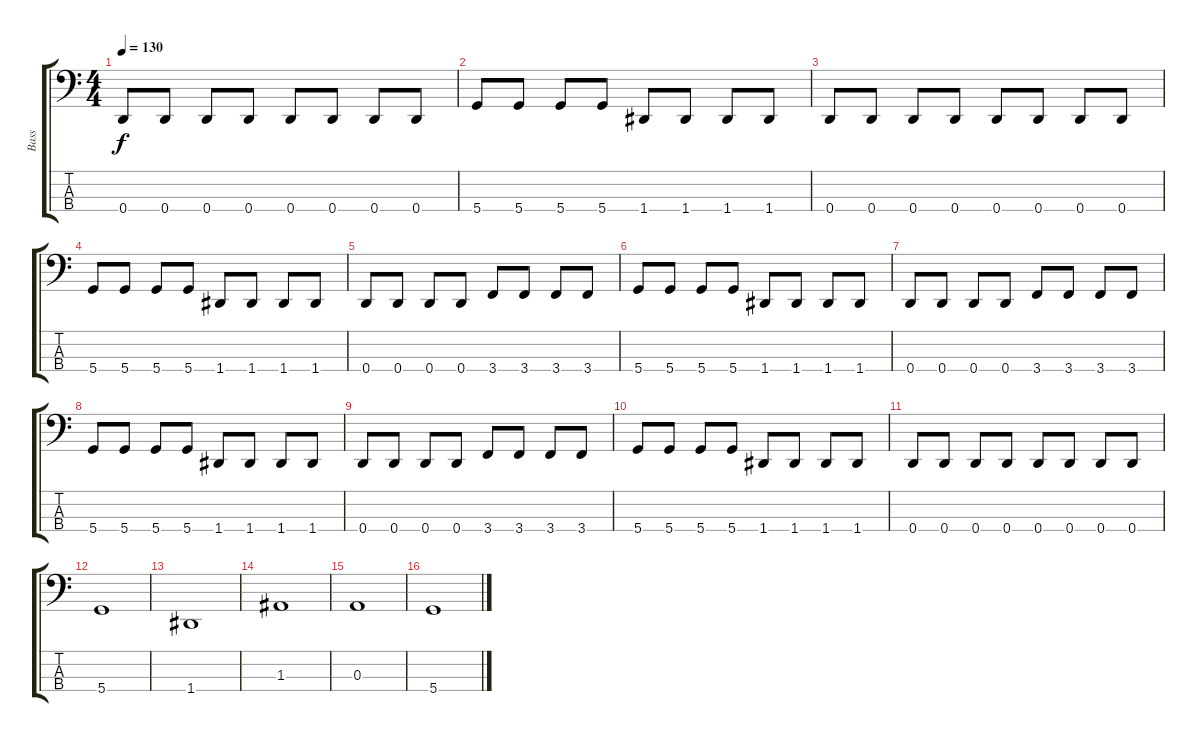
\track ("Bass" "Bass") {instrument electricbassfinger}
\staff {score tabs}
\tuning (G2 D2 A1 D1) {hide}
\ts (4 4)
\tempo 130
\clef f4
\ks c
0.4.8{dy f} 0.4.8 0.4.8 0.4.8 0.4.8 0.4.8 0.4.8 0.4.8 |
5.4.8 5.4.8 5.4.8 5.4.8 1.4.8 1.4.8 1.4.8 1.4.8 |
0.4.8 0.4.8 0.4.8 0.4.8 0.4.8 0.4.8 0.4.8 0.4.8 |
5.4.8 5.4.8 5.4.8 5.4.8 1.4.8 1.4.8 1.4.8 1.4.8 |
0.4.8 0.4.8 0.4.8 0.4.8 3.4.8 3.4.8 3.4.8 3.4.8 |
5.4.8 5.4.8 5.4.8 5.4.8 1.4.8 1.4.8 1.4.8 1.4.8 |
0.4.8 0.4.8 0.4.8 0.4.8 3.4.8 3.4.8 3.4.8 3.4.8 |
5.4.8 5.4.8 5.4.8 5.4.8 1.4.8 1.4.8 1.4.8 1.4.8 |
0.4.8 0.4.8 0.4.8 0.4.8 3.4.8 3.4.8 3.4.8 3.4.8 |
5.4.8 5.4.8 5.4.8 5.4.8 1.4.8 1.4.8 1.4.8 1.4.8 |
0.4.8 0.4.8 0.4.8 0.4.8 0.4.8 0.4.8 0.4.8 0.4.8 |
5.4.1 |
1.4.1 |
1.3.1 |
0.3.1 |
5.4.1
